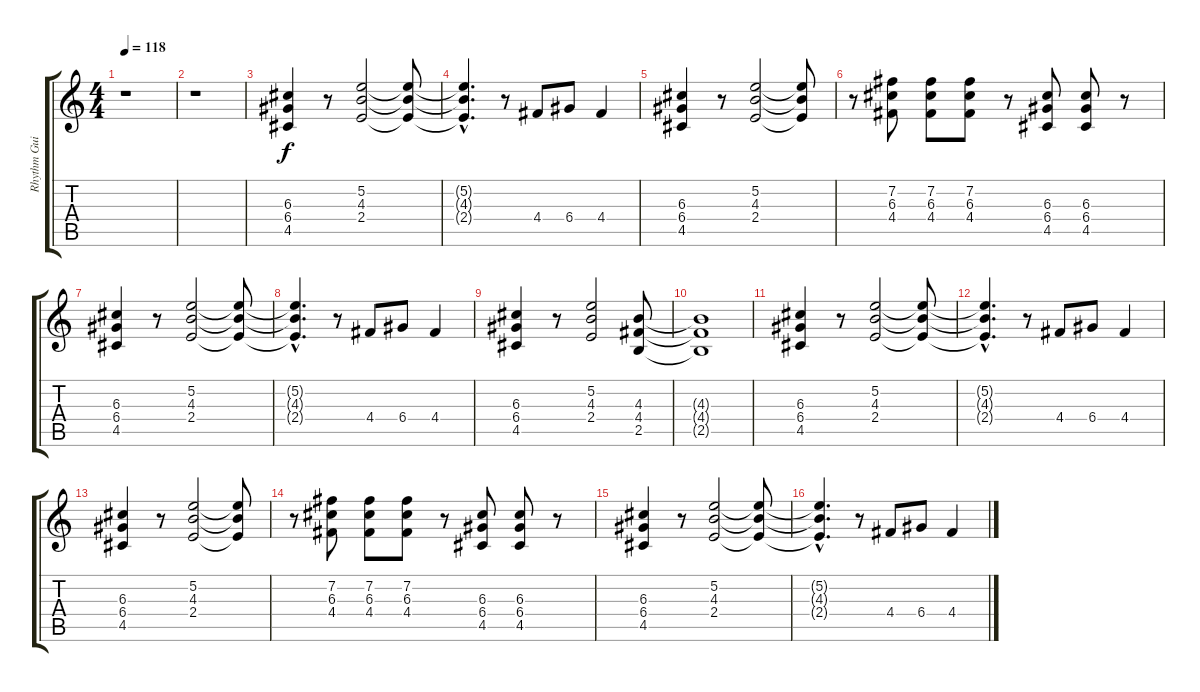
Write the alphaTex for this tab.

\track ("Rhythm Guitar 1" "Rhythm Gui") {instrument distortionguitar}
\staff {score tabs}
\tuning (E4 B3 G3 D3 A2 E2) {hide}
\ts (4 4)
\tempo 118
\clef g2
\ks c
r.1{dy f} |
r.1 |
(6.3 6.4 4.5).4 r.8 (5.2 4.3 2.4).2 (5.2{t} 4.3{t} 2.4{t}).8 |
(5.2{hac t} 4.3{hac t} 2.4{hac t}).4{d} r.8 4.4.8 6.4.8 4.4.4 |
(6.3 6.4 4.5).4 r.8 (5.2 4.3 2.4).2 (5.2{t} 4.3{t} 2.4{t}).8 |
r.8 (7.2 6.3 4.4).8 (7.2 6.3 4.4).8 (7.2 6.3 4.4).8 r.8 (6.3 6.4 4.5).8 (6.3 6.4 4.5).8 r.8 |
(6.3 6.4 4.5).4 r.8 (5.2 4.3 2.4).2 (5.2{t} 4.3{t} 2.4{t}).8 |
(5.2{hac t} 4.3{hac t} 2.4{hac t}).4{d} r.8 4.4.8 6.4.8 4.4.4 |
(6.3 6.4 4.5).4 r.8 (5.2 4.3 2.4).2 (4.3 4.4 2.5).8 |
(4.3{t} 4.4{t} 2.5{t}).1 |
(6.3 6.4 4.5).4 r.8 (5.2 4.3 2.4).2 (5.2{t} 4.3{t} 2.4{t}).8 |
(5.2{hac t} 4.3{hac t} 2.4{hac t}).4{d} r.8 4.4.8 6.4.8 4.4.4 |
(6.3 6.4 4.5).4 r.8 (5.2 4.3 2.4).2 (5.2{t} 4.3{t} 2.4{t}).8 |
r.8 (7.2 6.3 4.4).8 (7.2 6.3 4.4).8 (7.2 6.3 4.4).8 r.8 (6.3 6.4 4.5).8 (6.3 6.4 4.5).8 r.8 |
(6.3 6.4 4.5).4 r.8 (5.2 4.3 2.4).2 (5.2{t} 4.3{t} 2.4{t}).8 |
(5.2{hac t} 4.3{hac t} 2.4{hac t}).4{d} r.8 4.4.8 6.4.8 4.4.4
